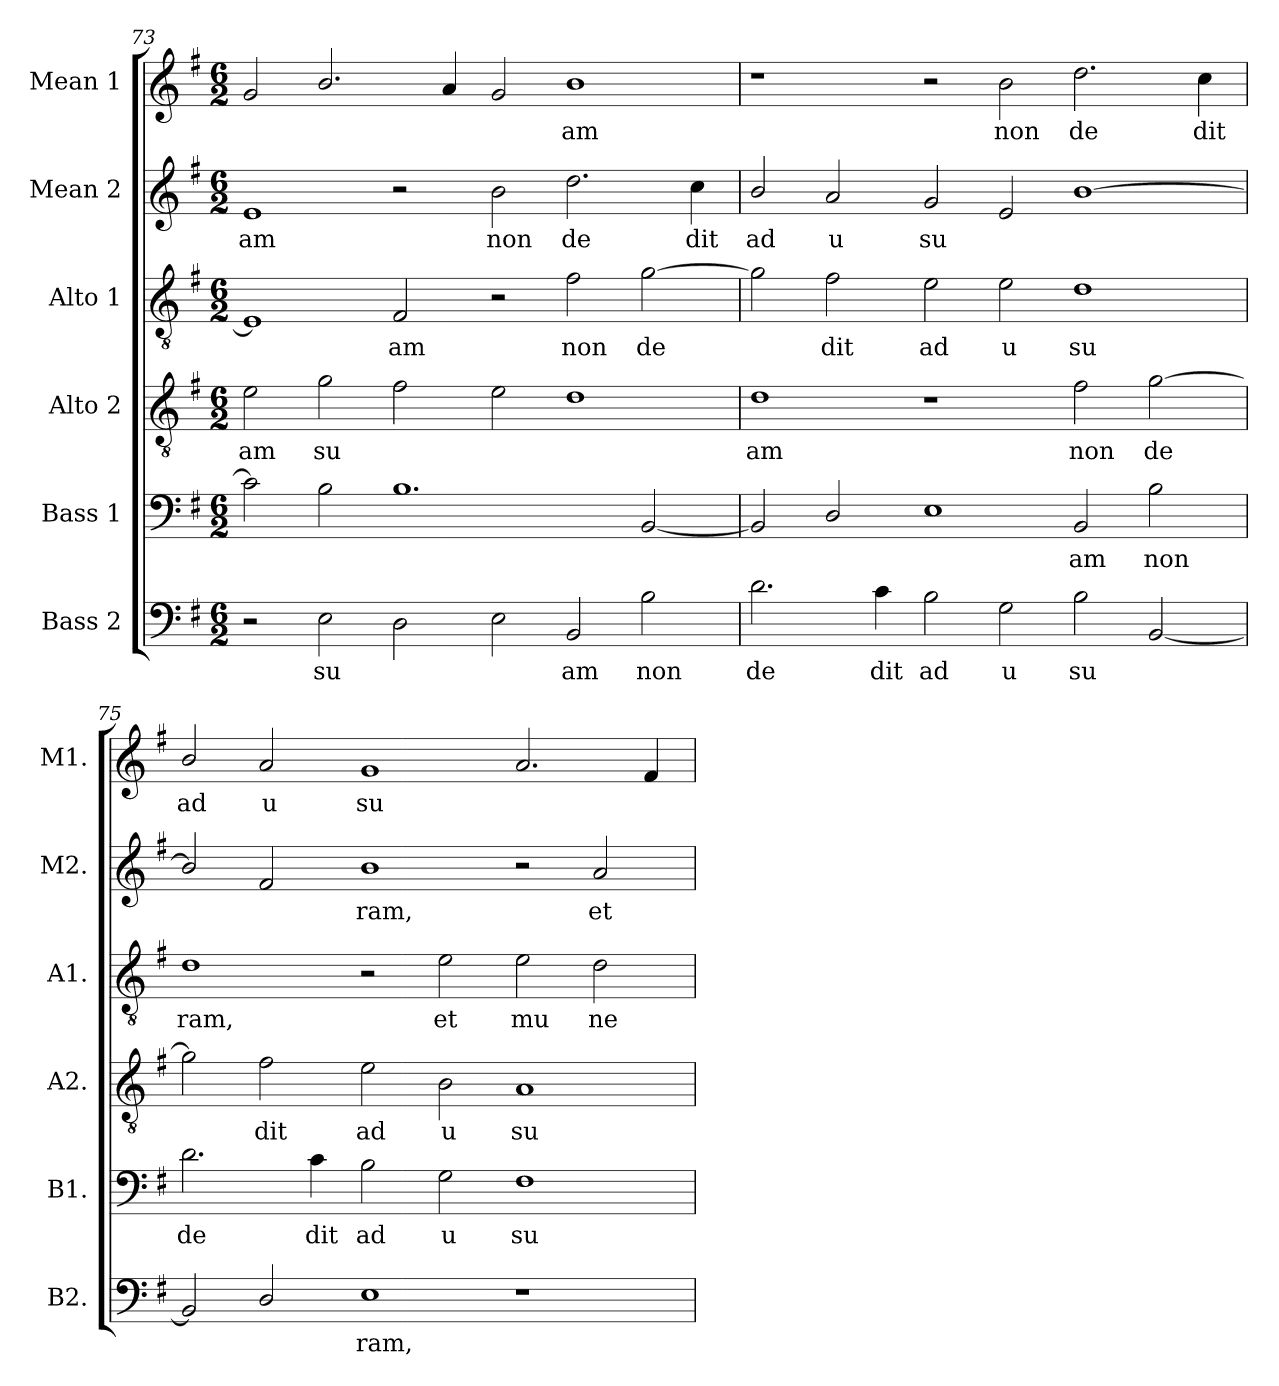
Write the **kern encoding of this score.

**kern	**text	**kern	**text	**kern	**text	**kern	**text	**kern	**text	**kern	**text
*part6	*part6	*part5	*part5	*part4	*part4	*part3	*part3	*part2	*part2	*part1	*part1
*staff6	*staff6	*staff5	*staff5	*staff4	*staff4	*staff3	*staff3	*staff2	*staff2	*staff1	*staff1
*I"Bass 2	*	*I"Bass 1	*	*I"Alto 2	*	*I"Alto 1	*	*I"Mean 2	*	*I"Mean 1	*
*I'B2.	*	*I'B1.	*	*I'A2.	*	*I'A1.	*	*I'M2.	*	*I'M1.	*
*clefF4	*	*clefF4	*	*clefGv2	*	*clefGv2	*	*clefG2	*	*clefG2	*
*	*	*	*	*ITrd7c12	*	*ITrd7c12	*	*	*	*	*
*k[f#]	*	*k[f#]	*	*k[f#]	*	*k[f#]	*	*k[f#]	*	*k[f#]	*
*G:	*	*G:	*	*G:	*	*G:	*	*G:	*	*G:	*
*M6/2	*	*M6/2	*	*M6/2	*	*M6/2	*	*M6/2	*	*M6/2	*
=73	=73	=73	=73	=73	=73	=73	=73	=73	=73	=73	=73
!	!	!	!	!	!LO:LY:b:color=#000000	!	!	!	!	!	!
!	!	!	!	!	!	!	!	!	!LO:LY:b:color=#000000	!	!
2r	.	2ci\]	.	2Ei\	am	1EEi]	.	1ei	am	2gi/	.
!	!LO:LY:b:color=#000000	!	!	!	!	!	!	!	!	!	!
!	!	!	!	!	!LO:LY:b:color=#000000	!	!	!	!	!	!
2Ei\	su	2Bi\	.	2Gi\	su	.	.	.	.	2.bi/	.
!	!	!	!	!	!	!	!LO:LY:b:color=#000000	!	!	!	!
2Di\	.	1.Bi	.	2F#i\	.	2FF#i/	am	2r	.	.	.
.	.	.	.	.	.	.	.	.	.	4ai/	.
!	!	!	!	!	!	!	!	!	!LO:LY:b:color=#000000	!	!
2Ei\	.	.	.	2Ei\	.	2r	.	2bi\	non	2gi/	.
!	!LO:LY:b:color=#000000	!	!	!	!	!	!	!	!	!	!
!	!	!	!	!	!	!	!LO:LY:b:color=#000000	!	!	!	!
!	!	!	!	!	!	!	!	!	!LO:LY:b:color=#000000	!	!
!	!	!	!	!	!	!	!	!	!	!	!LO:LY:b:color=#000000
2BBi/	am	.	.	1Di	.	2F#i\	non	2.ddi\	de	1bi	am
!	!LO:LY:b:color=#000000	!	!	!	!	!	!	!	!	!	!
!	!	!	!	!	!	!	!LO:LY:b:color=#000000	!	!	!	!
2Bi\	non	[<2BBi/	.	.	.	[>2Gi\	de	.	.	.	.
!	!	!	!	!	!	!	!	!	!LO:LY:b:color=#000000	!	!
.	.	.	.	.	.	.	.	4cci\	dit	.	.
!!LO:LB:g=z
=74	=74	=74	=74	=74	=74	=74	=74	=74	=74	=74	=74
!	!LO:LY:b:color=#000000	!	!	!	!	!	!	!	!	!	!
!	!	!	!	!	!LO:LY:b:color=#000000	!	!	!	!	!	!
!	!	!	!	!	!	!	!	!	!LO:LY:b:color=#000000	!	!
2.di\	de	2BBi/]	.	1Di	am	2Gi\]	.	2bi/	ad	1r	.
!	!	!	!	!	!	!	!LO:LY:b:color=#000000	!	!	!	!
!	!	!	!	!	!	!	!	!	!LO:LY:b:color=#000000	!	!
.	.	2Di/	.	.	.	2F#i\	dit	2ai/	u	.	.
!	!LO:LY:b:color=#000000	!	!	!	!	!	!	!	!	!	!
4ci\	dit	.	.	.	.	.	.	.	.	.	.
!	!LO:LY:b:color=#000000	!	!	!	!	!	!	!	!	!	!
!	!	!	!	!	!	!	!LO:LY:b:color=#000000	!	!	!	!
!	!	!	!	!	!	!	!	!	!LO:LY:b:color=#000000	!	!
2Bi\	ad	1Ei	.	1r	.	2Ei\	ad	2gi/	su	2r	.
!	!LO:LY:b:color=#000000	!	!	!	!	!	!	!	!	!	!
!	!	!	!	!	!	!	!LO:LY:b:color=#000000	!	!	!	!
!	!	!	!	!	!	!	!	!	!	!	!LO:LY:b:color=#000000
2Gi\	u	.	.	.	.	2Ei\	u	2ei/	.	2bi\	non
!	!LO:LY:b:color=#000000	!	!	!	!	!	!	!	!	!	!
!	!	!	!LO:LY:b:color=#000000	!	!	!	!	!	!	!	!
!	!	!	!	!	!LO:LY:b:color=#000000	!	!	!	!	!	!
!	!	!	!	!	!	!	!LO:LY:b:color=#000000	!	!	!	!
!	!	!	!	!	!	!	!	!	!	!	!LO:LY:b:color=#000000
2Bi\	su	2BBi/	am	2F#i\	non	1Di	su	[<1bi	.	2.ddi\	de
!	!	!	!LO:LY:b:color=#000000	!	!	!	!	!	!	!	!
!	!	!	!	!	!LO:LY:b:color=#000000	!	!	!	!	!	!
[<2BBi/	.	2Bi\	non	[>2Gi\	de	.	.	.	.	.	.
!	!	!	!	!	!	!	!	!	!	!	!LO:LY:b:color=#000000
.	.	.	.	.	.	.	.	.	.	4cci\	dit
=75	=75	=75	=75	=75	=75	=75	=75	=75	=75	=75	=75
!	!	!	!LO:LY:b:color=#000000	!	!	!	!	!	!	!	!
!	!	!	!	!	!	!	!LO:LY:b:color=#000000	!	!	!	!
!	!	!	!	!	!	!	!	!	!	!	!LO:LY:b:color=#000000
2BBi/]	.	2.di\	de	2Gi\]	.	1Di	ram,	2bi/]	.	2bi/	ad
!	!	!	!	!	!LO:LY:b:color=#000000	!	!	!	!	!	!
!	!	!	!	!	!	!	!	!	!	!	!LO:LY:b:color=#000000
2Di/	.	.	.	2F#i\	dit	.	.	2f#i/	.	2ai/	u
!	!	!	!LO:LY:b:color=#000000	!	!	!	!	!	!	!	!
.	.	4ci\	dit	.	.	.	.	.	.	.	.
!	!LO:LY:b:color=#000000	!	!	!	!	!	!	!	!	!	!
!	!	!	!LO:LY:b:color=#000000	!	!	!	!	!	!	!	!
!	!	!	!	!	!LO:LY:b:color=#000000	!	!	!	!	!	!
!	!	!	!	!	!	!	!	!	!LO:LY:b:color=#000000	!	!
!	!	!	!	!	!	!	!	!	!	!	!LO:LY:b:color=#000000
1Ei	ram,	2Bi\	ad	2Ei\	ad	2r	.	1bi	ram,	1gi	su
!	!	!	!LO:LY:b:color=#000000	!	!	!	!	!	!	!	!
!	!	!	!	!	!LO:LY:b:color=#000000	!	!	!	!	!	!
!	!	!	!	!	!	!	!LO:LY:b:color=#000000	!	!	!	!
.	.	2Gi\	u	2BBi\	u	2Ei\	et	.	.	.	.
!	!	!	!LO:LY:b:color=#000000	!	!	!	!	!	!	!	!
!	!	!	!	!	!LO:LY:b:color=#000000	!	!	!	!	!	!
!	!	!	!	!	!	!	!LO:LY:b:color=#000000	!	!	!	!
1r	.	1F#i	su	1AAi	su	2Ei\	mu	2r	.	2.ai/	.
!	!	!	!	!	!	!	!LO:LY:b:color=#000000	!	!	!	!
!	!	!	!	!	!	!	!	!	!LO:LY:b:color=#000000	!	!
.	.	.	.	.	.	2Di\	ne	2ai/	et	.	.
.	.	.	.	.	.	.	.	.	.	4f#i/	.
=	=	=	=	=	=	=	=	=	=	=	=
*-	*-	*-	*-	*-	*-	*-	*-	*-	*-	*-	*-
